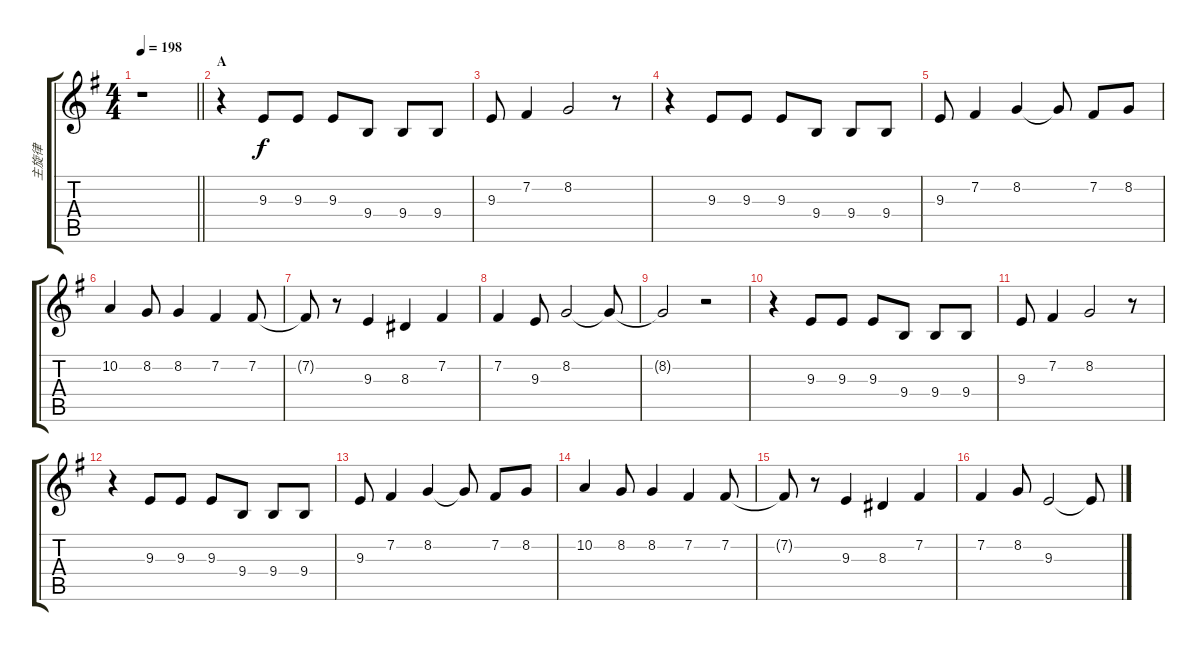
\track ("主旋律" "主旋律") {instrument voiceoohs}
\staff {score tabs}
\tuning (E4 B3 G3 D3 A2 E2) {hide}
\ts (4 4)
\tempo 198
\clef g2
\barLineRight lightlight
\ks g
r.1{dy f} |
\section ("" "A")
r.4 9.3.8 9.3.8 9.3.8 9.4.8 9.4.8 9.4.8 |
9.3.8 7.2.4 8.2.2 r.8 |
r.4 9.3.8 9.3.8 9.3.8 9.4.8 9.4.8 9.4.8 |
9.3.8 7.2.4 8.2.4 8.2{t}.8 7.2.8 8.2.8 |
10.2.4 8.2.8 8.2.4 7.2.4 7.2.8 |
7.2{t}.8 r.8 9.3.4 8.3.4 7.2.4 |
7.2.4 9.3.8 8.2.2 8.2{t}.8 |
8.2{t}.2 r.2 |
r.4 9.3.8 9.3.8 9.3.8 9.4.8 9.4.8 9.4.8 |
9.3.8 7.2.4 8.2.2 r.8 |
r.4 9.3.8 9.3.8 9.3.8 9.4.8 9.4.8 9.4.8 |
9.3.8 7.2.4 8.2.4 8.2{t}.8 7.2.8 8.2.8 |
10.2.4 8.2.8 8.2.4 7.2.4 7.2.8 |
7.2{t}.8 r.8 9.3.4 8.3.4 7.2.4 |
7.2.4 8.2.8 9.3.2 9.3{t}.8
